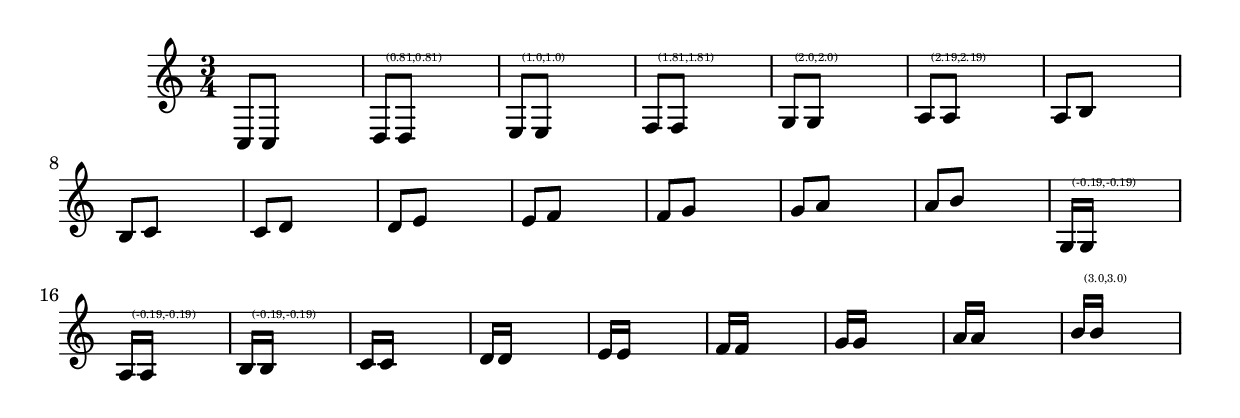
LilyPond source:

\header {

    texidoc = "This file tests a few standard beam quants."
    
}

\version "2.3.16"

\paper  {
    raggedright = ##t
    #(define debug-beam-quanting #t)

      }

filler = \new Voice \relative  {
    \hideNotes
    e4 e
}
% 

%%
%% Ross p108--112
primes = \relative {
    \time 3/4 
    \assertBeamQuant #'(0 . 0)  #'(0 . 0)
    c8[ c]
    \filler
    \assertBeamQuant #'(1 . -1)  #'(1 . -1)
    d8[ d]
     
    \filler
     
    \assertBeamQuant #'(1 . 0)  #'(1 . 0)
    e8[ e]
    \filler
     
     
    \assertBeamQuant #'(2 . -1)  #'(2 . -1)
    f8[ f]
    \filler
     
     
    \assertBeamQuant #'(2 . 0)  #'(2 . 0)
    g8[ g]
    \filler
     
     
    \assertBeamQuant #'(2 . 1)  #'(2 . 1)
    a8[ a]
    \filler
      
%{
    \once \override Beam #'inspect-quants = #'(2.2 . 2.2)
    \assertBeamQuant 
    a8[ a]
    \filler
    
%}
    
}


seconds = \relative {
    
    \assertBeamQuant #'(0 . 0)  #'(0 . 1)
    a8[ b]
    \filler
     

    \assertBeamQuant #'(0 . 0)  #'(0 . 1)
    b8[ c]
    \filler
     

    \assertBeamQuant #'(0 . 0)  #'(0 . 1)
    c8[ d]
    \filler
     
    \assertBeamQuant #'(1 . -1)  #'(1 . 0)
    d8[ e]
    \filler
     
     
    \assertBeamQuant #'(1 . 0)  #'(1 . 1)
    e8[ f]
    \filler
     
     
    \assertBeamQuant #'(2 . -1)  #'(2 . 0)
    f8[ g]
    \filler
     
     
    \assertBeamQuant #'(2 . 0)  #'(2 . 1)
    g8[ a]
    \filler

    \assertBeamQuant #'(3 . -1)  #'(3 . 0)
    a8[ b]
    \filler
}

filler = \new Voice \relative  {
    \hideNotes
    e4 e4.
}

% Ross, p122 
primeSixteenths = \relative {
    \stemUp
    \assertBeamQuant #'(0 . -1)  #'(0 . -1)
    g16[ g]
    \filler
    \assertBeamQuant #'(0 . -1)  #'(0 . -1)
    a16[ a]
    \filler
    \assertBeamQuant #'(0 . -1)  #'(0 . -1)
    b16[ b]
    \filler
    \assertBeamQuant #'(0 . 0)  #'(0 . 0)
    c16[ c]
    \filler
    \assertBeamQuant #'(1 . -1)  #'(1 . -1)
    d16[ d]
    \filler
    \assertBeamQuant #'(1 . 0)  #'(1 . 0)
    e16[ e]
    \filler
    \assertBeamQuant #'(2 .  -1)  #'(2 . -1)
    f16[ f]
    \filler
    \assertBeamQuant #'(2 . 0)  #'(2 . 0)
    g16[ g]
    \filler
    \assertBeamQuant #'(3 . -1)  #'(3 . -1)
    a16[ a]
    \filler
    \assertBeamQuant #'(3 . 0)  #'(3 . 0)
    b16[ b]
    \filler
}

{ \primes \seconds \primeSixteenths }

